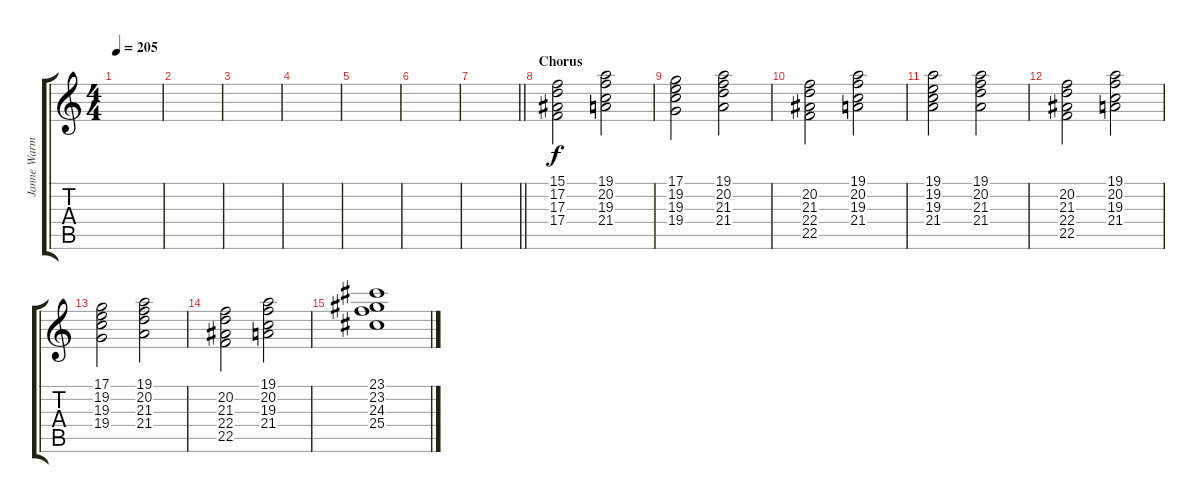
\track ("Janne Warman" "Janne Warm") {instrument lead2sawtooth}
\staff {score tabs}
\tuning (D4 A3 F3 C3 G2 D2) {hide}
\ts (4 4)
\tempo 205
\clef g2
\ks c
|
|
|
|
|
|
\barLineRight lightlight
|
\section ("" "Chorus")
(15.1 17.2 17.3 17.4).2{instrument drawbarorgan} (19.1 20.2 19.3 21.4).2 |
(17.1 19.2 19.3 19.4).2 (19.1 20.2 21.3 21.4).2 |
(20.2 21.3 22.4 22.5).2 (19.1 20.2 19.3 21.4).2 |
(19.1 19.2 19.3 21.4).2 (19.1 20.2 21.3 21.4).2 |
(20.2 21.3 22.4 22.5).2 (19.1 20.2 19.3 21.4).2 |
(17.1 19.2 19.3 19.4).2 (19.1 20.2 21.3 21.4).2 |
(20.2 21.3 22.4 22.5).2 (19.1 20.2 19.3 21.4).2 |
(23.1 23.2 24.3 25.4).1
